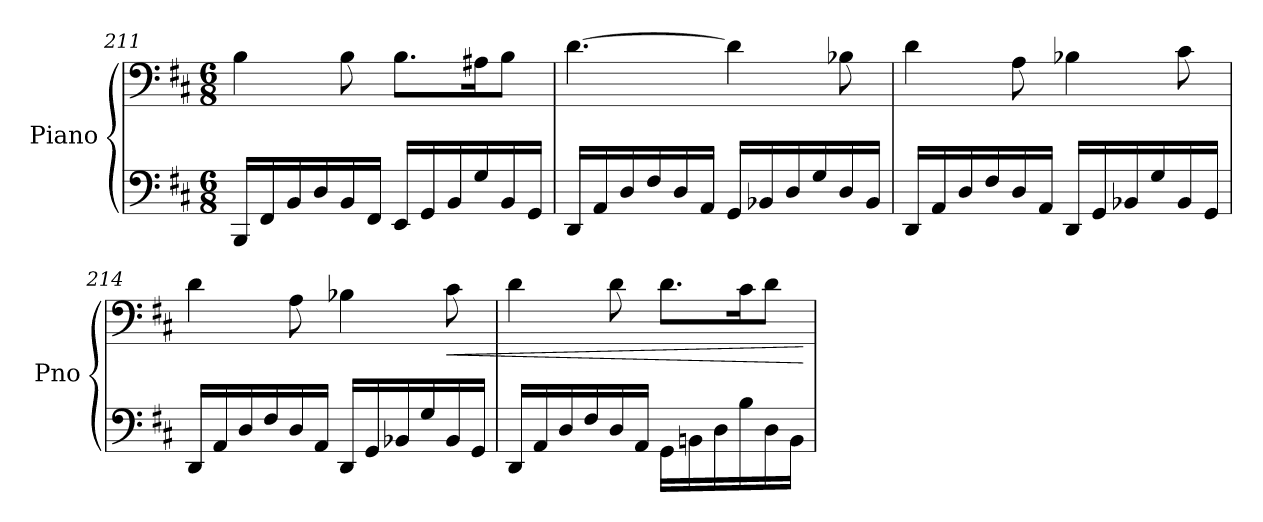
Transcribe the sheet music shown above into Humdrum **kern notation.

**kern	**kern	**dynam
*part1	*part1	*part1
*staff2	*staff1	*staff1/2
*I"Piano	*	*
*I'Pno	*	*
*clefF4	*clefF4	*
*k[f#c#]	*k[f#c#]	*
*M6/8	*M6/8	*
=211	=211	=211
16BBB/LL	4B\	.
16FF#/	.	.
16BB/	.	.
16D/	.	.
16BB/	8B\	.
16FF#/JJ	.	.
16EE/LL	8.B\L	.
16GG/	.	.
16BB/	.	.
16G/	16A#X\K	.
16BB/	8B\J	.
16GG/JJ	.	.
=212	=212	=212
16DD/LL	[4.d\	.
16AA/	.	.
16D/	.	.
16F#/	.	.
16D/	.	.
16AA/JJ	.	.
16GG/LL	4d\]	.
16BB-X/	.	.
16D/	.	.
16G/	.	.
16D/	8B-X\	.
16BB-/JJ	.	.
=213	=213	=213
16DD/LL	4d\	.
16AA/	.	.
16D/	.	.
16F#/	.	.
16D/	8A\	.
16AA/JJ	.	.
16DD/LL	4B-X\	.
16GG/	.	.
16BB-X/	.	.
16G/	.	.
16BB-/	8c#\	.
16GG/JJ	.	.
!!LO:LB:g=z
=214	=214	=214
16DD/LL	4d\	.
16AA/	.	.
16D/	.	.
16F#/	.	.
16D/	8A\	.
16AA/JJ	.	.
16DD/LL	4B-X\	.
16GG/	.	.
16BB-X/	.	.
16G/	.	.
!	!	!LO:HP:b
16BB-/	8c#\	<
16GG/JJ	.	.
=215	=215	=215
16DD/LL	4d\	.
16AA/	.	.
16D/	.	.
16F#/	.	.
16D/	8d\	.
16AA/JJ	.	.
16GG\LL	8.d\L	.
16BBn\	.	.
16D\	.	.
16B\	16c#\K	.
16D\	8d\J	.
16BB\JJ	.	.
.	.	[
=	=	=
*-	*-	*-
